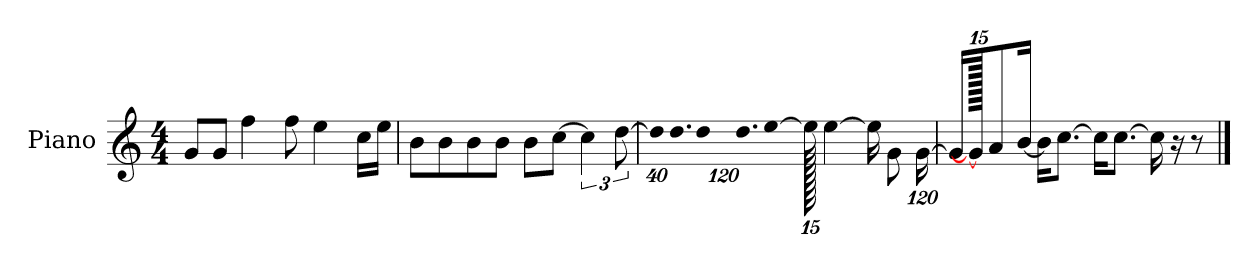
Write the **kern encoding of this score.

**kern
*part1
*staff1
*I"Piano
*I'P-no
*clefG2
*k[]
*M4/4
*MM90
=1
8g/L
8g/J
4ff\
8ff\
4ee\
16cc\LL
16ee\JJ
=2
8b\L
8b\
8b\
8b\J
8b\L
[8cc\J
6cc\]
[12dd\
=3
*Xbrackettup
!LO:N:vis=32
640%23dd\KLL]
!LO:N:vis=16.
960%103dd\J
!LO:N:vis=8
960%137dd\
!LO:N:vis=16.
960%103dd\L
[384%41ee\J
1920ee\]
[4ee\
16ee\KL]
8g\
[1920%119g\Jk
=4
16g/KL]
1920g\_
8a/
[16b/Jk
16b\KL]
[8.cc\J
16cc\KL]
[8.cc\J
16cc\]
16r
8r
==
*-
